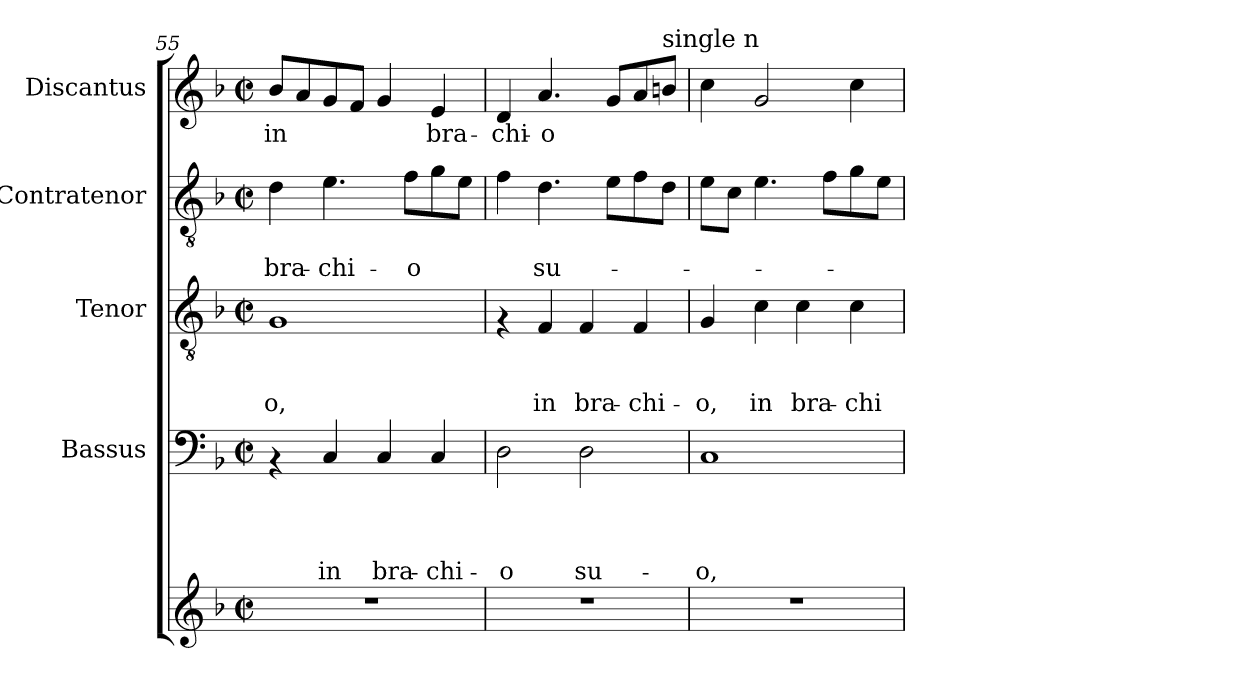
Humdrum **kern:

**kern	**kern	**text	**text	**text	**text	**kern	**text	**text	**text	**kern	**text	**text	**kern	**text
*part5	*part4	*part4	*part4	*part4	*part4	*part3	*part3	*part3	*part3	*part2	*part2	*part2	*part1	*part1
*staff5	*staff4	*staff4	*staff4	*staff4	*staff4	*staff3	*staff3	*staff3	*staff3	*staff2	*staff2	*staff2	*staff1	*staff1
*	*I"Bassus	*	*	*	*	*I"Tenor	*	*	*	*I"Contratenor	*	*	*I"Discantus	*
*clefG2	*clefF4	*	*	*	*	*clefGv2	*	*	*	*clefGv2	*	*	*clefG2	*
*k[b-]	*k[b-]	*	*	*	*	*k[b-]	*	*	*	*k[b-]	*	*	*k[b-]	*
*F:	*F:	*	*	*	*	*F:	*	*	*	*F:	*	*	*F:	*
*M2/2	*M2/2	*	*	*	*	*M2/2	*	*	*	*M2/2	*	*	*M2/2	*
*met(c|)	*met(c|)	*	*	*	*	*met(c|)	*	*	*	*met(c|)	*	*	*met(c|)	*
=55	=55	=55	=55	=55	=55	=55	=55	=55	=55	=55	=55	=55	=55	=55
!	!	!	!	!	!	!	!	!	!LO:LY:b:rj	!	!	!LO:LY:b	!	!LO:LY:b
1r	4rAA	.	.	.	.	1G	.	.	-o,	4d\	.	bra-	8b-/L	in
.	.	.	.	.	.	.	.	.	.	.	.	.	8a/	.
!	!	!	!	!	!LO:LY:b	!	!	!	!	!	!	!LO:LY:b	!	!
.	4C/	.	.	.	in	.	.	.	.	4.e\	.	-chi-	8g/	.
.	.	.	.	.	.	.	.	.	.	.	.	.	8f/J	.
!	!	!	!	!	!LO:LY:b	!	!	!	!	!	!	!	!	!
.	4C/	.	.	.	bra-	.	.	.	.	.	.	.	4g/	.
!	!	!	!	!	!	!	!	!	!	!	!	!LO:LY:b	!	!
.	.	.	.	.	.	.	.	.	.	8f\L	.	-o	.	.
!	!	!	!	!	!LO:LY:b	!	!	!	!	!	!	!	!	!LO:LY:b
.	4C/	.	.	.	-chi-	.	.	.	.	8g\	.	.	4e/	bra-
.	.	.	.	.	.	.	.	.	.	8e\J	.	.	.	.
=56	=56	=56	=56	=56	=56	=56	=56	=56	=56	=56	=56	=56	=56	=56
!	!	!	!	!	!LO:LY:b	!	!	!	!	!	!	!	!	!LO:LY:b
1r	2D\	.	.	.	-o	4rF	.	.	.	4f\	.	.	4d/	-chi-
!	!	!	!	!	!	!	!	!	!LO:LY:b:rj	!	!	!LO:LY:b	!	!LO:LY:b
.	.	.	.	.	.	4F/	.	.	in	4.d\	.	su-	4.a/	-o
!	!	!	!	!	!LO:LY:b	!	!	!	!LO:LY:b:rj	!	!	!	!	!
.	2D\	.	.	.	su-	4F/	.	.	bra-	.	.	.	.	.
.	.	.	.	.	.	.	.	.	.	8e\L	.	.	8g/L	.
!	!	!	!	!	!	!	!	!	!LO:LY:b:rj	!	!	!	!	!
.	.	.	.	.	.	4F/	.	.	-chi-	8f\	.	.	8a/	.
!	!	!	!	!	!	!	!	!	!	!	!	!	!LO:TX:a:t=single n	!
.	.	.	.	.	.	.	.	.	.	8d\J	.	.	8b/J	.
!!LO:PB:g=z
=57	=57	=57	=57	=57	=57	=57	=57	=57	=57	=57	=57	=57	=57	=57
!	!	!	!	!	!LO:LY:b	!	!	!	!LO:LY:b:rj	!	!	!	!	!
1r	1C	.	.	.	-o,	4G/	.	.	-o,	8e\L	.	.	4cc\	.
.	.	.	.	.	.	.	.	.	.	8c\J	.	.	.	.
!	!	!	!	!	!	!	!	!	!LO:LY:b:rj	!	!	!	!	!
.	.	.	.	.	.	4c\	.	.	in	4.e\	.	.	2g/	.
!	!	!	!	!	!	!	!	!	!LO:LY:b:rj	!	!	!	!	!
.	.	.	.	.	.	4c\	.	.	bra-	.	.	.	.	.
.	.	.	.	.	.	.	.	.	.	8f\L	.	.	.	.
!	!	!	!	!	!	!	!	!	!LO:LY:b:rj	!	!	!	!	!
.	.	.	.	.	.	4c\	.	.	-chi-	8g\	.	.	4cc\	.
.	.	.	.	.	.	.	.	.	.	8e\J	.	.	.	.
=	=	=	=	=	=	=	=	=	=	=	=	=	=	=
*-	*-	*-	*-	*-	*-	*-	*-	*-	*-	*-	*-	*-	*-	*-
